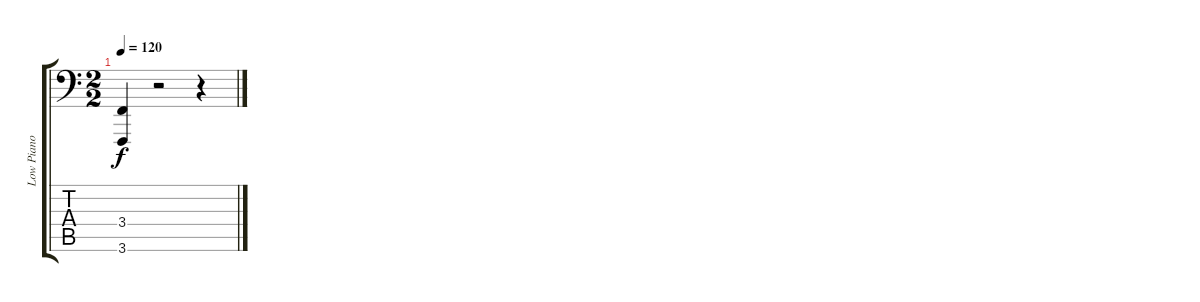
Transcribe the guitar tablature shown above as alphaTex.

\track ("Low Piano" "Low Piano") {instrument acousticgrandpiano}
\staff {score tabs}
\tuning (E3 B2 G2 D2 A1 D1) {hide}
\ts (2 2)
\tempo 120
\clef f4
\ks c
(3.4{t} 3.6{t}).4{dy f} r.2 r.4
